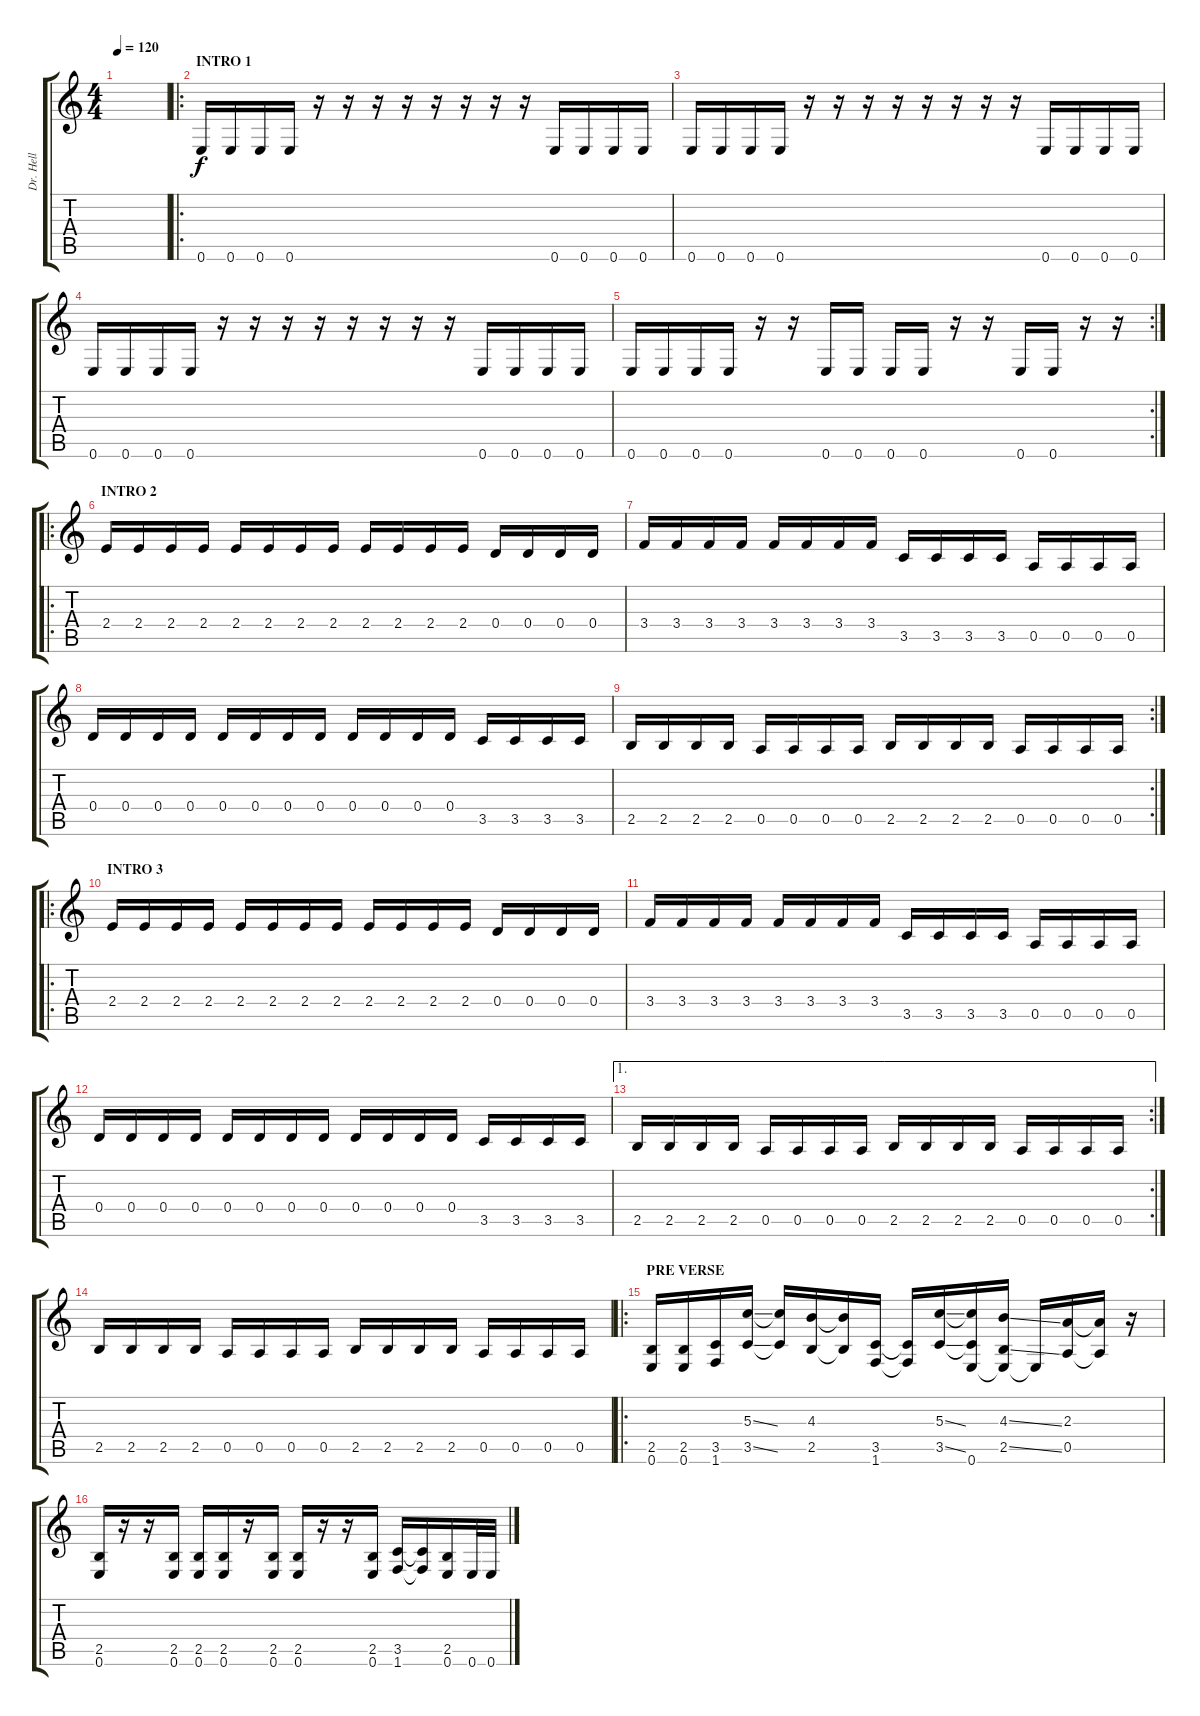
\track ("Dr. Hell" "Dr. Hell") {instrument overdrivenguitar}
\staff {score tabs}
\tuning (E4 B3 G3 D3 A2 E2) {hide}
\ts (4 4)
\tempo 120
\clef g2
\ks c
|
\ro
\section ("" "INTRO 1")
0.6.16 0.6.16 0.6.16 0.6.16 r.16 r.16 r.16 r.16 r.16 r.16 r.16 r.16 0.6.16 0.6.16 0.6.16 0.6.16 |
0.6.16 0.6.16 0.6.16 0.6.16 r.16 r.16 r.16 r.16 r.16 r.16 r.16 r.16 0.6.16 0.6.16 0.6.16 0.6.16 |
0.6.16 0.6.16 0.6.16 0.6.16 r.16 r.16 r.16 r.16 r.16 r.16 r.16 r.16 0.6.16 0.6.16 0.6.16 0.6.16 |
\rc 2
0.6.16 0.6.16 0.6.16 0.6.16 r.16 r.16 0.6.16 0.6.16 0.6.16 0.6.16 r.16 r.16 0.6.16 0.6.16 r.16 r.16 |
\ro
\section ("" "INTRO 2")
2.4.16 2.4.16 2.4.16 2.4.16 2.4.16 2.4.16 2.4.16 2.4.16 2.4.16 2.4.16 2.4.16 2.4.16 0.4.16 0.4.16 0.4.16 0.4.16 |
3.4.16 3.4.16 3.4.16 3.4.16 3.4.16 3.4.16 3.4.16 3.4.16 3.5.16 3.5.16 3.5.16 3.5.16 0.5.16 0.5.16 0.5.16 0.5.16 |
0.4.16 0.4.16 0.4.16 0.4.16 0.4.16 0.4.16 0.4.16 0.4.16 0.4.16 0.4.16 0.4.16 0.4.16 3.5.16 3.5.16 3.5.16 3.5.16 |
\rc 2
2.5.16 2.5.16 2.5.16 2.5.16 0.5.16 0.5.16 0.5.16 0.5.16 2.5.16 2.5.16 2.5.16 2.5.16 0.5.16 0.5.16 0.5.16 0.5.16 |
\ro
\section ("" "INTRO 3")
2.4.16 2.4.16 2.4.16 2.4.16 2.4.16 2.4.16 2.4.16 2.4.16 2.4.16 2.4.16 2.4.16 2.4.16 0.4.16 0.4.16 0.4.16 0.4.16 |
3.4.16 3.4.16 3.4.16 3.4.16 3.4.16 3.4.16 3.4.16 3.4.16 3.5.16 3.5.16 3.5.16 3.5.16 0.5.16 0.5.16 0.5.16 0.5.16 |
0.4.16 0.4.16 0.4.16 0.4.16 0.4.16 0.4.16 0.4.16 0.4.16 0.4.16 0.4.16 0.4.16 0.4.16 3.5.16 3.5.16 3.5.16 3.5.16 |
\ae 1
\rc 2
2.5.16 2.5.16 2.5.16 2.5.16 0.5.16 0.5.16 0.5.16 0.5.16 2.5.16 2.5.16 2.5.16 2.5.16 0.5.16 0.5.16 0.5.16 0.5.16 |
2.5.16 2.5.16 2.5.16 2.5.16 0.5.16 0.5.16 0.5.16 0.5.16 2.5.16 2.5.16 2.5.16 2.5.16 0.5.16 0.5.16 0.5.16 0.5.16 |
\ro
\section ("" "PRE VERSE")
(2.5 0.6).16 (2.5 0.6).16 (3.5 1.6).16 (5.3{ss} 3.5{ss}).16 (5.3{t} 3.5{t}).16 (4.3 2.5).16 (4.3{t} 2.5{t}).16 (3.5 1.6).16 (3.5{t} 1.6{t}).16 (5.3{ss} 3.5{ss}).16 (5.3{t} 3.5{t} 0.6).16 (4.3{ss} 2.5{ss} 0.6{t}).16 0.6{t}.16 (2.3 0.5).16 (2.3{t} 0.5{t}).16 r.16 |
(2.5 0.6).16 r.16 r.16 (2.5 0.6).16 (2.5 0.6).16 (2.5 0.6).16 r.16 (2.5 0.6).16 (2.5 0.6).16 r.16 r.16 (2.5 0.6).16 (3.5 1.6).16 (3.5{t} 1.6{t}).16 (2.5 0.6).16 0.6.32 0.6.32
